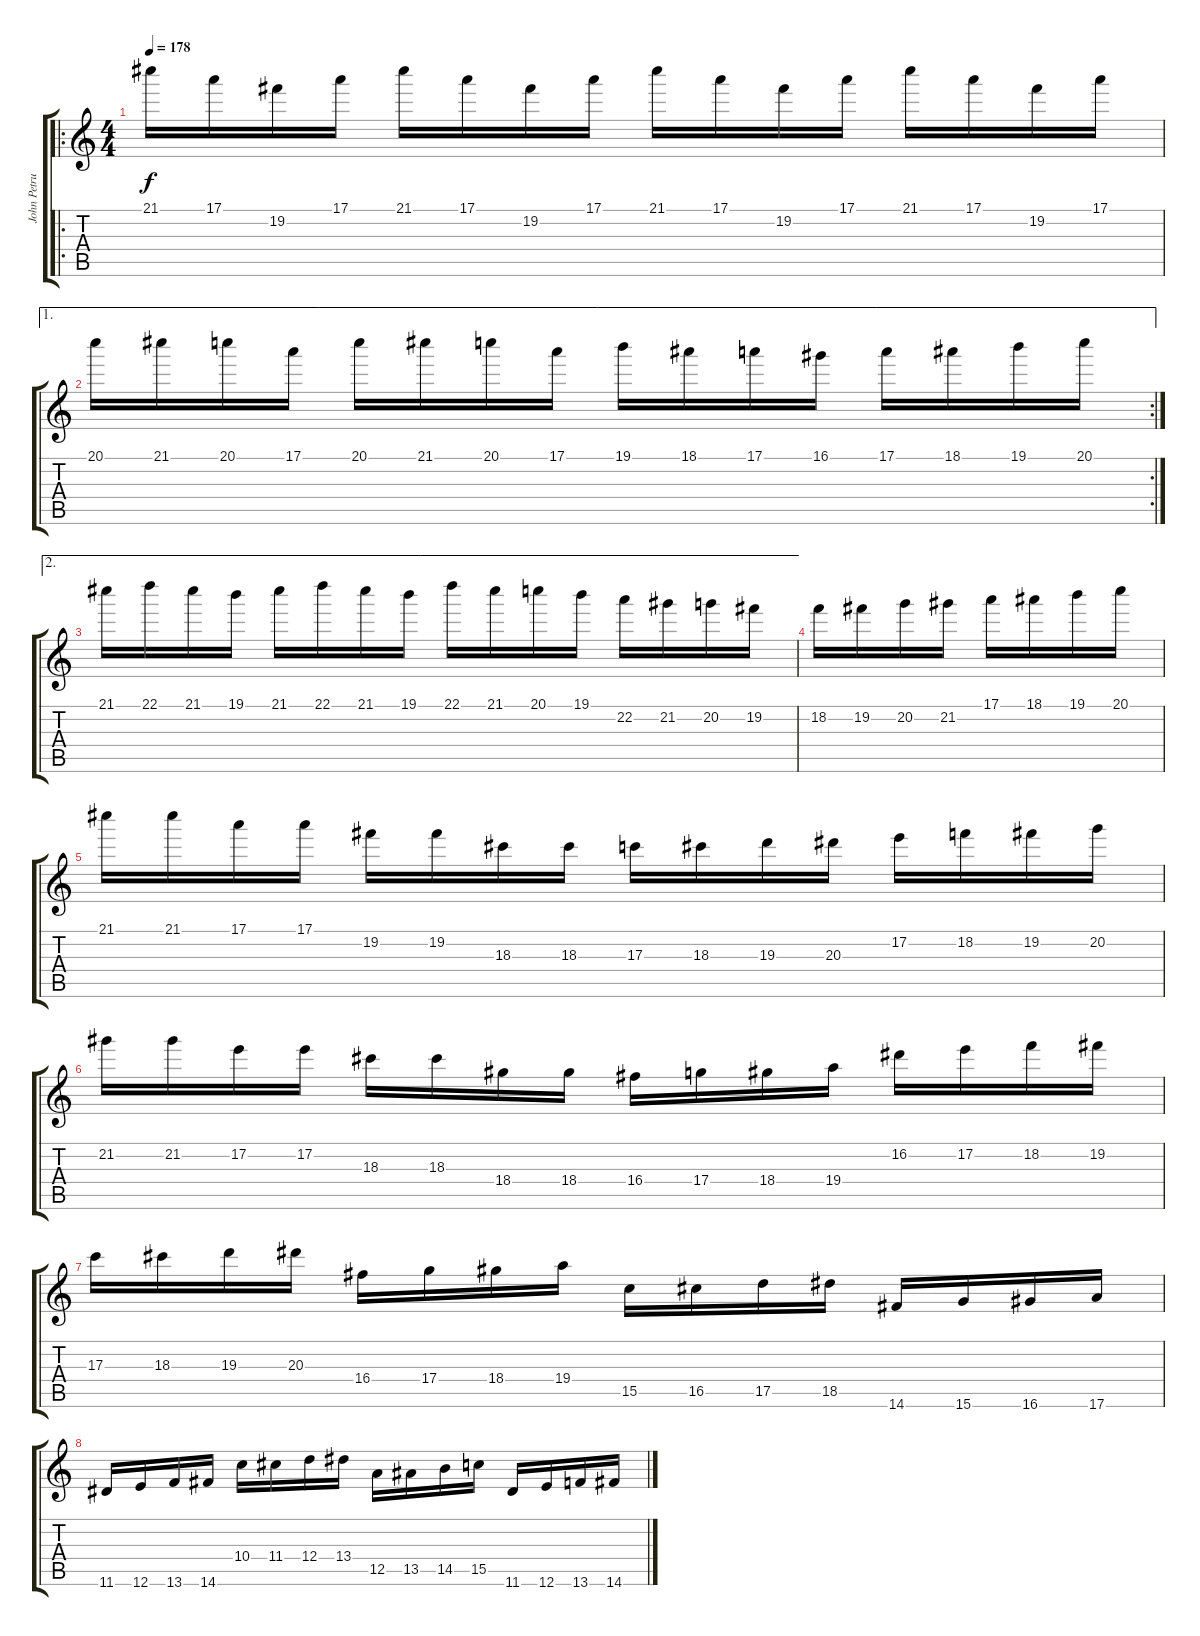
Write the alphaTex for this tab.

\track ("John Petrucci" "John Petru") {instrument distortionguitar}
\staff {score tabs}
\tuning (E4 B3 G3 D3 A2 E2) {hide}
\ro
\ts (4 4)
\tempo 178
\clef g2
\ks c
21.1.16{dy f} 17.1.16 19.2.16 17.1.16 21.1.16 17.1.16 19.2.16 17.1.16 21.1.16 17.1.16 19.2.16 17.1.16 21.1.16 17.1.16 19.2.16 17.1.16 |
\ae 1
\rc 2
20.1.16 21.1.16 20.1.16 17.1.16 20.1.16 21.1.16 20.1.16 17.1.16 19.1.16 18.1.16 17.1.16 16.1.16 17.1.16 18.1.16 19.1.16 20.1.16 |
\ae 2
21.1.16 22.1.16 21.1.16 19.1.16 21.1.16 22.1.16 21.1.16 19.1.16 22.1.16 21.1.16 20.1.16 19.1.16 22.2.16 21.2.16 20.2.16 19.2.16 |
18.2.16 19.2.16 20.2.16 21.2.16 17.1.16 18.1.16 19.1.16 20.1.16 |
21.1.16 21.1.16 17.1.16 17.1.16 19.2.16 19.2.16 18.3.16 18.3.16 17.3.16 18.3.16 19.3.16 20.3.16 17.2.16 18.2.16 19.2.16 20.2.16 |
21.2.16 21.2.16 17.2.16 17.2.16 18.3.16 18.3.16 18.4.16 18.4.16 16.4.16 17.4.16 18.4.16 19.4.16 16.2.16 17.2.16 18.2.16 19.2.16 |
17.3.16 18.3.16 19.3.16 20.3.16 16.4.16 17.4.16 18.4.16 19.4.16 15.5.16 16.5.16 17.5.16 18.5.16 14.6.16 15.6.16 16.6.16 17.6.16 |
11.6.16 12.6.16 13.6.16 14.6.16 10.4.16 11.4.16 12.4.16 13.4.16 12.5.16 13.5.16 14.5.16 15.5.16 11.6.16 12.6.16 13.6.16 14.6.16
